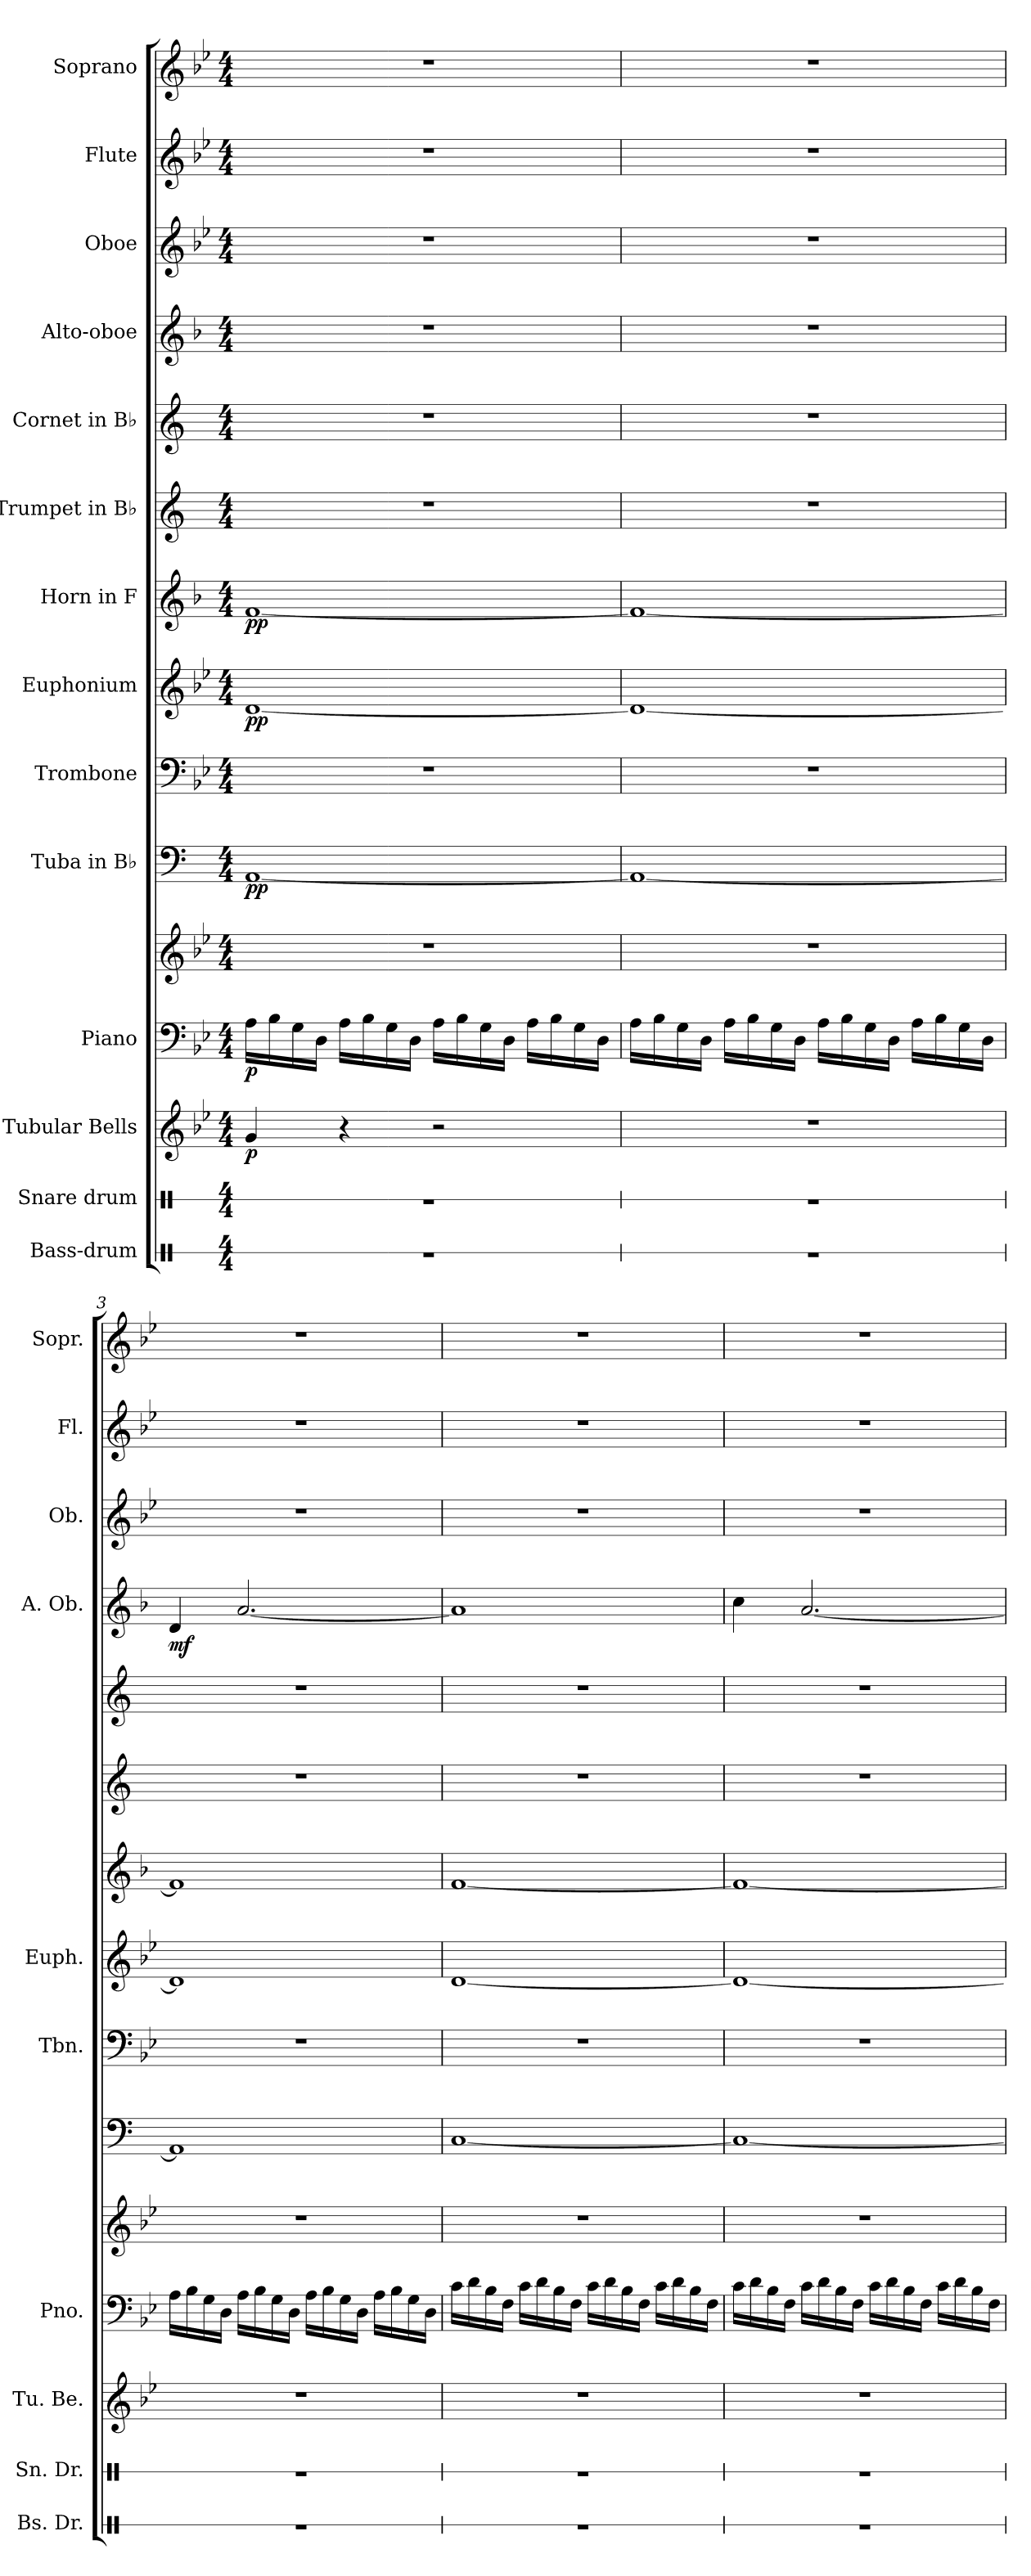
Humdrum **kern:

**kern	**kern	**kern	**dynam	**kern	**kern	**dynam	**kern	**dynam	**kern	**kern	**dynam	**kern	**dynam	**kern	**kern	**kern	**dynam	**kern	**kern	**kern
*part14	*part13	*part12	*part12	*part11	*part11	*part11	*part10	*part10	*part9	*part8	*part8	*part7	*part7	*part6	*part5	*part4	*part4	*part3	*part2	*part1
*staff15	*staff14	*staff13	*staff13	*staff12	*staff11	*staff11/12	*staff10	*staff10	*staff9	*staff8	*staff8	*staff7	*staff7	*staff6	*staff5	*staff4	*staff4	*staff3	*staff2	*staff1
*I"Bass-drum	*I"Snare drum	*I"Tubular Bells	*	*I"Piano	*	*	*I"Tuba in B♭	*	*I"Trombone	*I"Euphonium	*	*I"Horn in F	*	*I"Trumpet in B♭	*I"Cornet in B♭	*I"Alto-oboe	*	*I"Oboe	*I"Flute	*I"Soprano
*I'Bs. Dr.	*I'Sn. Dr.	*I'Tu. Be.	*	*I'Pno.	*	*	*	*	*I'Tbn.	*I'Euph.	*	*	*	*	*	*I'A. Ob.	*	*I'Ob.	*I'Fl.	*I'Sopr.
*stria1	*stria1	*	*	*	*	*	*	*	*	*	*	*	*	*	*	*	*	*	*	*
*clefX	*clefX	*clefG2	*	*clefF4	*clefG2	*	*clefF4	*	*clefF4	*clefG2	*	*clefG2	*	*clefG2	*clefG2	*clefG2	*	*clefG2	*clefG2	*clefG2
*	*	*	*	*	*	*	*ITrd1c2	*	*	*ITrd8c14	*	*ITrd4c7	*	*ITrd1c2	*ITrd1c2	*ITrd4c7	*	*	*	*
*k[]	*k[]	*k[b-e-]	*	*k[b-e-]	*k[b-e-]	*	*k[b-e-]	*	*k[b-e-]	*k[b-e-]	*	*k[b-e-]	*	*k[b-e-]	*k[b-e-]	*k[b-e-]	*	*k[b-e-]	*k[b-e-]	*k[b-e-]
*M4/4	*M4/4	*M4/4	*	*M4/4	*M4/4	*	*M4/4	*	*M4/4	*M4/4	*	*M4/4	*	*M4/4	*M4/4	*M4/4	*	*M4/4	*M4/4	*M4/4
*MM80	*MM80	*MM80	*	*MM80	*MM80	*	*MM80	*	*MM80	*MM80	*	*MM80	*	*MM80	*MM80	*MM80	*	*MM80	*MM80	*MM80
=1	=1	=1	=1	=1	=1	=1	=1	=1	=1	=1	=1	=1	=1	=1	=1	=1	=1	=1	=1	=1
!	!	!	!LO:DY:b	!	!	!LO:DY:b=2	!	!LO:DY:b	!	!	!LO:DY:b	!	!LO:DY:b	!	!	!	!	!	!	!
1r	1r	4g/	p	16A\LL	1r	p	[1GG	pp	1r	[1D	pp	[1B-	pp	1r	1r	1r	.	1r	1r	1r
.	.	.	.	16B-\	.	.	.	.	.	.	.	.	.	.	.	.	.	.	.	.
.	.	.	.	16G\	.	.	.	.	.	.	.	.	.	.	.	.	.	.	.	.
.	.	.	.	16D\JJ	.	.	.	.	.	.	.	.	.	.	.	.	.	.	.	.
.	.	4r	.	16A\LL	.	.	.	.	.	.	.	.	.	.	.	.	.	.	.	.
.	.	.	.	16B-\	.	.	.	.	.	.	.	.	.	.	.	.	.	.	.	.
.	.	.	.	16G\	.	.	.	.	.	.	.	.	.	.	.	.	.	.	.	.
.	.	.	.	16D\JJ	.	.	.	.	.	.	.	.	.	.	.	.	.	.	.	.
.	.	2r	.	16A\LL	.	.	.	.	.	.	.	.	.	.	.	.	.	.	.	.
.	.	.	.	16B-\	.	.	.	.	.	.	.	.	.	.	.	.	.	.	.	.
.	.	.	.	16G\	.	.	.	.	.	.	.	.	.	.	.	.	.	.	.	.
.	.	.	.	16D\JJ	.	.	.	.	.	.	.	.	.	.	.	.	.	.	.	.
.	.	.	.	16A\LL	.	.	.	.	.	.	.	.	.	.	.	.	.	.	.	.
.	.	.	.	16B-\	.	.	.	.	.	.	.	.	.	.	.	.	.	.	.	.
.	.	.	.	16G\	.	.	.	.	.	.	.	.	.	.	.	.	.	.	.	.
.	.	.	.	16D\JJ	.	.	.	.	.	.	.	.	.	.	.	.	.	.	.	.
=2	=2	=2	=2	=2	=2	=2	=2	=2	=2	=2	=2	=2	=2	=2	=2	=2	=2	=2	=2	=2
1r	1r	1r	.	16A\LL	1r	.	1GG_	.	1r	1D_	.	1B-_	.	1r	1r	1r	.	1r	1r	1r
.	.	.	.	16B-\	.	.	.	.	.	.	.	.	.	.	.	.	.	.	.	.
.	.	.	.	16G\	.	.	.	.	.	.	.	.	.	.	.	.	.	.	.	.
.	.	.	.	16D\JJ	.	.	.	.	.	.	.	.	.	.	.	.	.	.	.	.
.	.	.	.	16A\LL	.	.	.	.	.	.	.	.	.	.	.	.	.	.	.	.
.	.	.	.	16B-\	.	.	.	.	.	.	.	.	.	.	.	.	.	.	.	.
.	.	.	.	16G\	.	.	.	.	.	.	.	.	.	.	.	.	.	.	.	.
.	.	.	.	16D\JJ	.	.	.	.	.	.	.	.	.	.	.	.	.	.	.	.
.	.	.	.	16A\LL	.	.	.	.	.	.	.	.	.	.	.	.	.	.	.	.
.	.	.	.	16B-\	.	.	.	.	.	.	.	.	.	.	.	.	.	.	.	.
.	.	.	.	16G\	.	.	.	.	.	.	.	.	.	.	.	.	.	.	.	.
.	.	.	.	16D\JJ	.	.	.	.	.	.	.	.	.	.	.	.	.	.	.	.
.	.	.	.	16A\LL	.	.	.	.	.	.	.	.	.	.	.	.	.	.	.	.
.	.	.	.	16B-\	.	.	.	.	.	.	.	.	.	.	.	.	.	.	.	.
.	.	.	.	16G\	.	.	.	.	.	.	.	.	.	.	.	.	.	.	.	.
.	.	.	.	16D\JJ	.	.	.	.	.	.	.	.	.	.	.	.	.	.	.	.
!!LO:PB:g=z
=3	=3	=3	=3	=3	=3	=3	=3	=3	=3	=3	=3	=3	=3	=3	=3	=3	=3	=3	=3	=3
!	!	!	!	!	!	!	!	!	!	!	!	!	!	!	!	!	!LO:DY:b	!	!	!
1r	1r	1r	.	16A\LL	1r	.	1GG]	.	1r	1D]	.	1B-]	.	1r	1r	4G/	mf	1r	1r	1r
.	.	.	.	16B-\	.	.	.	.	.	.	.	.	.	.	.	.	.	.	.	.
.	.	.	.	16G\	.	.	.	.	.	.	.	.	.	.	.	.	.	.	.	.
.	.	.	.	16D\JJ	.	.	.	.	.	.	.	.	.	.	.	.	.	.	.	.
.	.	.	.	16A\LL	.	.	.	.	.	.	.	.	.	.	.	[2.d/	.	.	.	.
.	.	.	.	16B-\	.	.	.	.	.	.	.	.	.	.	.	.	.	.	.	.
.	.	.	.	16G\	.	.	.	.	.	.	.	.	.	.	.	.	.	.	.	.
.	.	.	.	16D\JJ	.	.	.	.	.	.	.	.	.	.	.	.	.	.	.	.
.	.	.	.	16A\LL	.	.	.	.	.	.	.	.	.	.	.	.	.	.	.	.
.	.	.	.	16B-\	.	.	.	.	.	.	.	.	.	.	.	.	.	.	.	.
.	.	.	.	16G\	.	.	.	.	.	.	.	.	.	.	.	.	.	.	.	.
.	.	.	.	16D\JJ	.	.	.	.	.	.	.	.	.	.	.	.	.	.	.	.
.	.	.	.	16A\LL	.	.	.	.	.	.	.	.	.	.	.	.	.	.	.	.
.	.	.	.	16B-\	.	.	.	.	.	.	.	.	.	.	.	.	.	.	.	.
.	.	.	.	16G\	.	.	.	.	.	.	.	.	.	.	.	.	.	.	.	.
.	.	.	.	16D\JJ	.	.	.	.	.	.	.	.	.	.	.	.	.	.	.	.
=4	=4	=4	=4	=4	=4	=4	=4	=4	=4	=4	=4	=4	=4	=4	=4	=4	=4	=4	=4	=4
1r	1r	1r	.	16c\LL	1r	.	[1BB-	.	1r	[1D	.	[1B-	.	1r	1r	1d]	.	1r	1r	1r
.	.	.	.	16d\	.	.	.	.	.	.	.	.	.	.	.	.	.	.	.	.
.	.	.	.	16B-\	.	.	.	.	.	.	.	.	.	.	.	.	.	.	.	.
.	.	.	.	16F\JJ	.	.	.	.	.	.	.	.	.	.	.	.	.	.	.	.
.	.	.	.	16c\LL	.	.	.	.	.	.	.	.	.	.	.	.	.	.	.	.
.	.	.	.	16d\	.	.	.	.	.	.	.	.	.	.	.	.	.	.	.	.
.	.	.	.	16B-\	.	.	.	.	.	.	.	.	.	.	.	.	.	.	.	.
.	.	.	.	16F\JJ	.	.	.	.	.	.	.	.	.	.	.	.	.	.	.	.
.	.	.	.	16c\LL	.	.	.	.	.	.	.	.	.	.	.	.	.	.	.	.
.	.	.	.	16d\	.	.	.	.	.	.	.	.	.	.	.	.	.	.	.	.
.	.	.	.	16B-\	.	.	.	.	.	.	.	.	.	.	.	.	.	.	.	.
.	.	.	.	16F\JJ	.	.	.	.	.	.	.	.	.	.	.	.	.	.	.	.
.	.	.	.	16c\LL	.	.	.	.	.	.	.	.	.	.	.	.	.	.	.	.
.	.	.	.	16d\	.	.	.	.	.	.	.	.	.	.	.	.	.	.	.	.
.	.	.	.	16B-\	.	.	.	.	.	.	.	.	.	.	.	.	.	.	.	.
.	.	.	.	16F\JJ	.	.	.	.	.	.	.	.	.	.	.	.	.	.	.	.
!!LO:PB:g=z
=5	=5	=5	=5	=5	=5	=5	=5	=5	=5	=5	=5	=5	=5	=5	=5	=5	=5	=5	=5	=5
1r	1r	1r	.	16c\LL	1r	.	1BB-_	.	1r	1D_	.	1B-_	.	1r	1r	4f\	.	1r	1r	1r
.	.	.	.	16d\	.	.	.	.	.	.	.	.	.	.	.	.	.	.	.	.
.	.	.	.	16B-\	.	.	.	.	.	.	.	.	.	.	.	.	.	.	.	.
.	.	.	.	16F\JJ	.	.	.	.	.	.	.	.	.	.	.	.	.	.	.	.
.	.	.	.	16c\LL	.	.	.	.	.	.	.	.	.	.	.	[2.d/	.	.	.	.
.	.	.	.	16d\	.	.	.	.	.	.	.	.	.	.	.	.	.	.	.	.
.	.	.	.	16B-\	.	.	.	.	.	.	.	.	.	.	.	.	.	.	.	.
.	.	.	.	16F\JJ	.	.	.	.	.	.	.	.	.	.	.	.	.	.	.	.
.	.	.	.	16c\LL	.	.	.	.	.	.	.	.	.	.	.	.	.	.	.	.
.	.	.	.	16d\	.	.	.	.	.	.	.	.	.	.	.	.	.	.	.	.
.	.	.	.	16B-\	.	.	.	.	.	.	.	.	.	.	.	.	.	.	.	.
.	.	.	.	16F\JJ	.	.	.	.	.	.	.	.	.	.	.	.	.	.	.	.
.	.	.	.	16c\LL	.	.	.	.	.	.	.	.	.	.	.	.	.	.	.	.
.	.	.	.	16d\	.	.	.	.	.	.	.	.	.	.	.	.	.	.	.	.
.	.	.	.	16B-\	.	.	.	.	.	.	.	.	.	.	.	.	.	.	.	.
.	.	.	.	16F\JJ	.	.	.	.	.	.	.	.	.	.	.	.	.	.	.	.
=	=	=	=	=	=	=	=	=	=	=	=	=	=	=	=	=	=	=	=	=
*-	*-	*-	*-	*-	*-	*-	*-	*-	*-	*-	*-	*-	*-	*-	*-	*-	*-	*-	*-	*-
